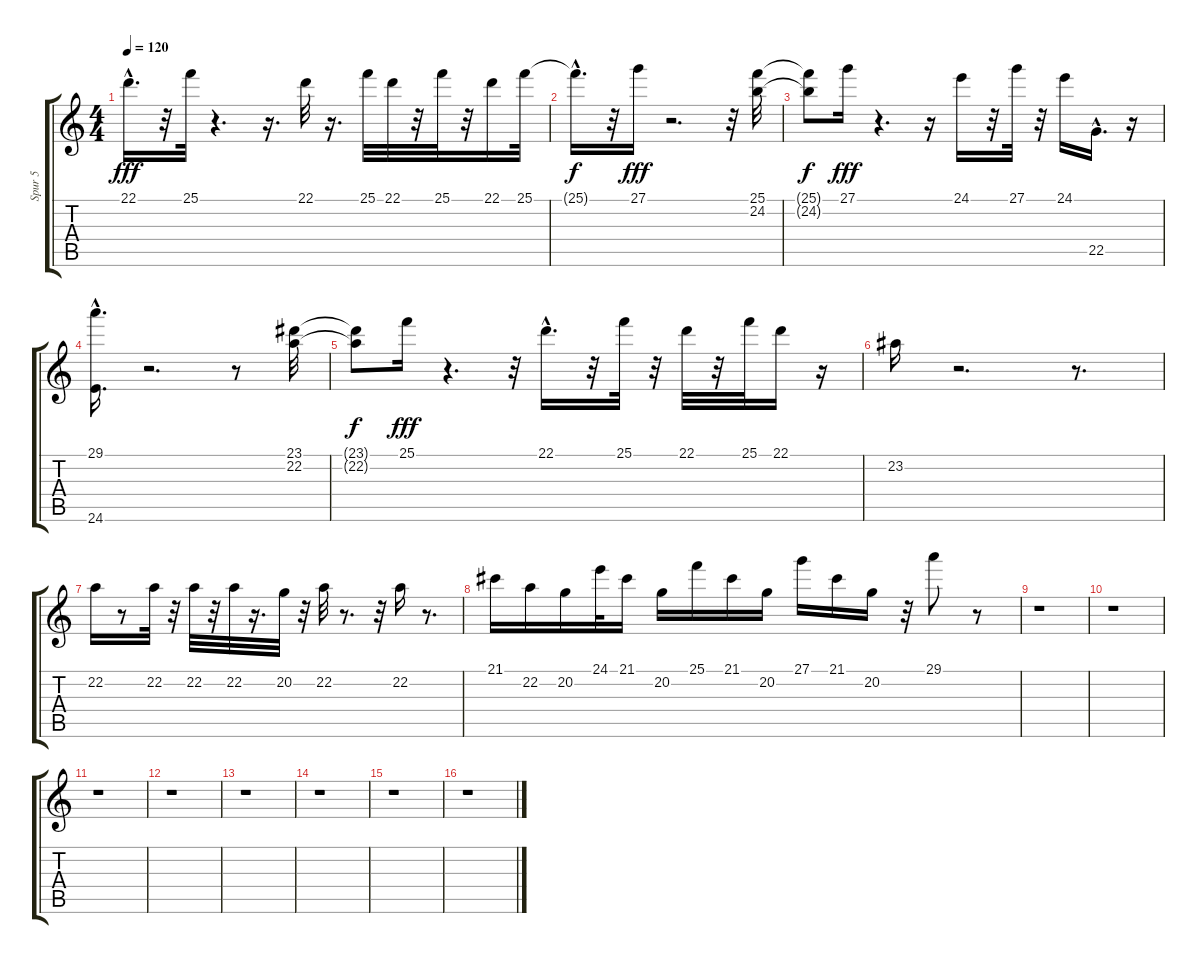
\track ("Spur 5" "Spur 5") {instrument ocarina}
\staff {score tabs}
\tuning (E4 B3 G3 D3 A2 E2) {hide}
\ts (4 4)
\tempo 120
\clef g2
\ks c
22.1{hac}.16{d dy fff} r.32 25.1.32 r.4{d} r.16{d} 22.1.32 r.16{d} 25.1.32 22.1.32 r.32 25.1.32 r.32 22.1.16 25.1.32 |
25.1{hac t}.16{d dy f} r.32 27.1.16{dy fff} r.2{d} r.32 (25.1 24.2).32 |
(25.1{t} 24.2{t}).8{dy f} 27.1.16{dy fff} r.4{d} r.16 24.1.16 r.32 27.1.32 r.32 24.1.16 22.5{hac}.16{d} r.16 |
(29.1{hac} 24.6{hac}).16{d} r.2{d} r.8 (23.1 22.2).32 |
(23.1{t} 22.2{t}).8{dy f} 25.1.16{dy fff} r.4{d} r.32 22.1{hac}.16{d} r.32 25.1.32 r.32 22.1.32 r.32 25.1.32 22.1.16 r.16 |
23.2.16 r.2{d} r.8{d} |
22.2.16 r.8 22.2.32 r.32 22.2.32 r.32 22.2.32 r.16{d} 20.2.32 r.32 22.2.32 r.8{d} r.32 22.2.16 r.8{d} |
21.1.16 22.2.16 20.2.16 24.1.32 21.1.16 20.2.16 25.1.16 21.1.16 20.2.16 27.1.16 21.1.16 20.2.16 r.32 29.1.8 r.8 |
r.1 |
r.1 |
r.1 |
r.1 |
r.1 |
r.1 |
r.1 |
r.1
